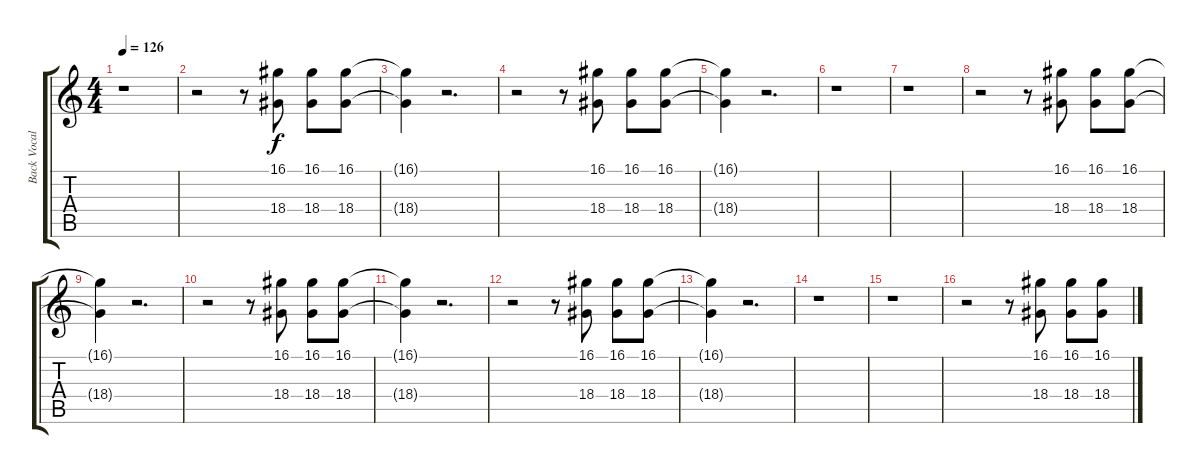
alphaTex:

\track ("Back Vocals" "Back Vocal") {instrument lead2sawtooth}
\staff {score tabs}
\tuning (E4 B3 G3 D3 A2 E2) {hide}
\ts (4 4)
\tempo 126
\clef g2
\ks c
r.1{dy f} |
r.2 r.8 (16.1 18.4).8 (16.1 18.4).8 (16.1 18.4).8 |
(16.1{t} 18.4{t}).4 r.2{d} |
r.2 r.8 (16.1 18.4).8 (16.1 18.4).8 (16.1 18.4).8 |
(16.1{t} 18.4{t}).4 r.2{d} |
r.1 |
r.1 |
r.2 r.8 (16.1 18.4).8 (16.1 18.4).8 (16.1 18.4).8 |
(16.1{t} 18.4{t}).4 r.2{d} |
r.2 r.8 (16.1 18.4).8 (16.1 18.4).8 (16.1 18.4).8 |
(16.1{t} 18.4{t}).4 r.2{d} |
r.2 r.8 (16.1 18.4).8 (16.1 18.4).8 (16.1 18.4).8 |
(16.1{t} 18.4{t}).4 r.2{d} |
r.1 |
r.1 |
r.2 r.8 (16.1 18.4).8 (16.1 18.4).8 (16.1 18.4).8
